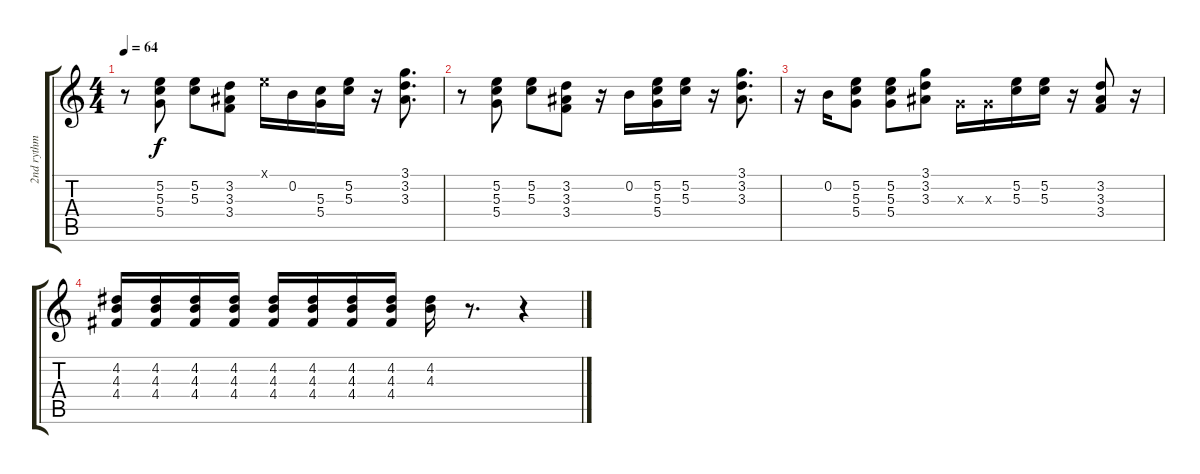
\track ("2nd rythm guitar" "2nd rythm ") {instrument electricguitarclean}
\staff {score tabs}
\tuning (E4 B3 G3 D3 A2 E2) {hide}
\ts (4 4)
\tempo 64
\clef g2
\ks c
r.8{dy f} (5.2 5.3 5.4).8 (5.2 5.3).8 (3.2 3.3 3.4).8 0.1{x}.16 0.2.16 (5.3 5.4).16 (5.2 5.3).16 r.16 (3.1 3.2 3.3).8{d} |
r.8 (5.2 5.3 5.4).8 (5.2 5.3).8 (3.2 3.3 3.4).8 r.16 0.2.16 (5.2 5.3 5.4).16 (5.2 5.3).16 r.16 (3.1 3.2 3.3).8{d} |
r.16 0.2.16 (5.2 5.3 5.4).8 (5.2 5.3 5.4).8 (3.1 3.2 3.3).8 0.3{x}.16 0.3{x}.16 (5.2 5.3).16 (5.2 5.3).16 r.16 (3.2 3.3 3.4).8 r.16 |
(4.2 4.3 4.4).16 (4.2 4.3 4.4).16 (4.2 4.3 4.4).16 (4.2 4.3 4.4).16 (4.2 4.3 4.4).16 (4.2 4.3 4.4).16 (4.2 4.3 4.4).16 (4.2 4.3 4.4).16 (4.2 4.3).16 r.8{d} r.4
